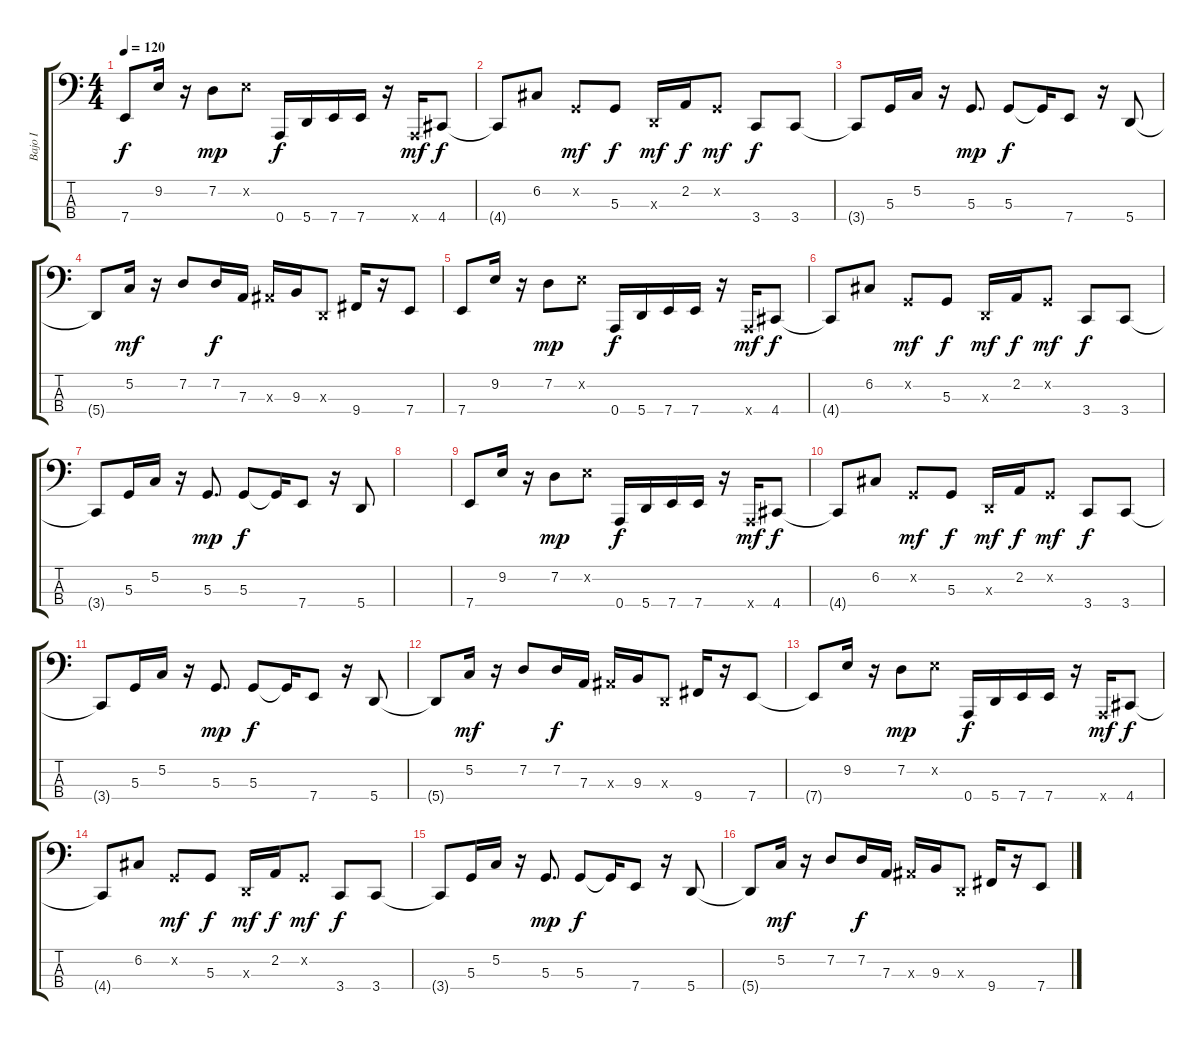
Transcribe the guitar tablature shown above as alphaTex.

\track ("Bajo I" "Bajo I") {instrument electricbasspick}
\staff {score tabs}
\tuning (C2 G1 D1 A0) {hide}
\ts (4 4)
\tempo 120
\clef f4
\ks c
7.4.8{dy f} 9.2.16 r.16 7.2.8{dy mp} 9.2{x}.8 0.4.16{dy f} 5.4.16 7.4.16 7.4.16 r.16 0.4{x}.16{dy mf} 4.4.8{dy f} |
4.4{t}.8 6.2.8 0.2{x}.8{dy mf} 5.3.8{dy f} 0.3{x}.16{dy mf} 2.2.16{dy f} 0.2{x}.8{dy mf} 3.4.8{dy f} 3.4.8 |
3.4{t}.8 5.3.16 5.2.16 r.16 5.3.8{d dy mp} 5.3.8{dy f} 5.3{t}.16 7.4.8 r.16 5.4.8 |
5.4{t}.8 5.2.16{dy mf} r.16 7.2.8 7.2.16{dy f} 7.3.16 8.3{x}.16 9.3.16 0.3{x}.8 9.4.16 r.16 7.4.8 |
7.4.8 9.2.16 r.16 7.2.8{dy mp} 9.2{x}.8 0.4.16{dy f} 5.4.16 7.4.16 7.4.16 r.16 0.4{x}.16{dy mf} 4.4.8{dy f} |
4.4{t}.8 6.2.8 0.2{x}.8{dy mf} 5.3.8{dy f} 0.3{x}.16{dy mf} 2.2.16{dy f} 0.2{x}.8{dy mf} 3.4.8{dy f} 3.4.8 |
3.4{t}.8 5.3.16 5.2.16 r.16 5.3.8{d dy mp} 5.3.8{dy f} 5.3{t}.16 7.4.8 r.16 5.4.8 |
|
7.4.8 9.2.16 r.16 7.2.8{dy mp} 9.2{x}.8 0.4.16{dy f} 5.4.16 7.4.16 7.4.16 r.16 0.4{x}.16{dy mf} 4.4.8{dy f} |
4.4{t}.8 6.2.8 0.2{x}.8{dy mf} 5.3.8{dy f} 0.3{x}.16{dy mf} 2.2.16{dy f} 0.2{x}.8{dy mf} 3.4.8{dy f} 3.4.8 |
3.4{t}.8 5.3.16 5.2.16 r.16 5.3.8{d dy mp} 5.3.8{dy f} 5.3{t}.16 7.4.8 r.16 5.4.8 |
5.4{t}.8 5.2.16{dy mf} r.16 7.2.8 7.2.16{dy f} 7.3.16 8.3{x}.16 9.3.16 0.3{x}.8 9.4.16 r.16 7.4.8 |
7.4{t}.8 9.2.16 r.16 7.2.8{dy mp} 9.2{x}.8 0.4.16{dy f} 5.4.16 7.4.16 7.4.16 r.16 0.4{x}.16{dy mf} 4.4.8{dy f} |
4.4{t}.8 6.2.8 0.2{x}.8{dy mf} 5.3.8{dy f} 0.3{x}.16{dy mf} 2.2.16{dy f} 0.2{x}.8{dy mf} 3.4.8{dy f} 3.4.8 |
3.4{t}.8 5.3.16 5.2.16 r.16 5.3.8{d dy mp} 5.3.8{dy f} 5.3{t}.16 7.4.8 r.16 5.4.8 |
5.4{t}.8 5.2.16{dy mf} r.16 7.2.8 7.2.16{dy f} 7.3.16 8.3{x}.16 9.3.16 0.3{x}.8 9.4.16 r.16 7.4.8
